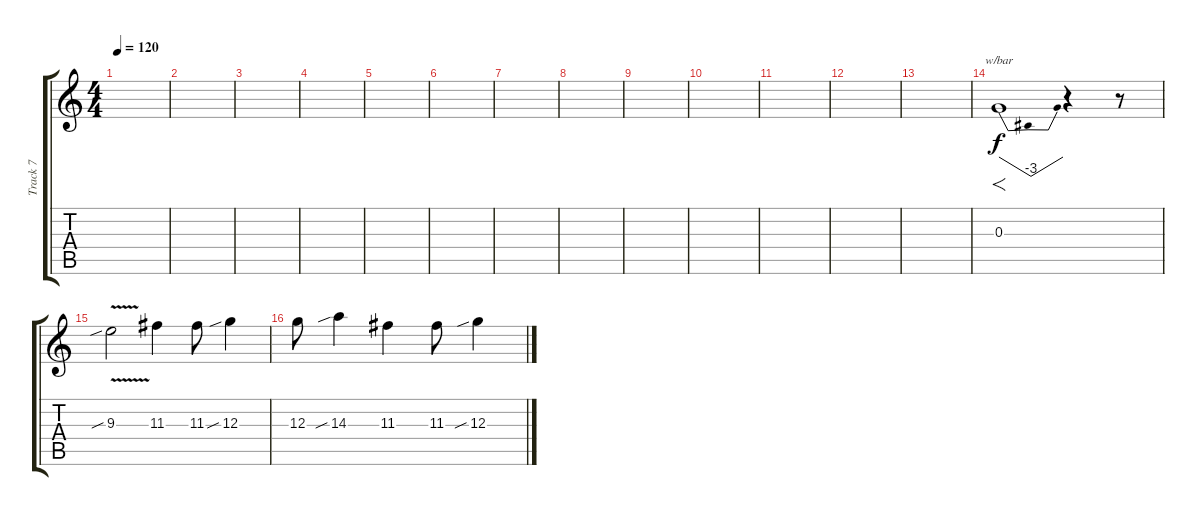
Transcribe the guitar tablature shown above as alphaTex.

\track ("Track 7" "Track 7") {instrument distortionguitar}
\staff {score tabs}
\tuning (E4 B3 G3 D3 A2 E2) {hide}
\ts (4 4)
\tempo 120
\clef g2
\ks c
|
|
|
|
|
|
|
|
|
|
|
|
|
0.3.1{f tbe (dip default 0 0 30 -12 60 0)} r.4 r.8 |
9.3{v sib}.2 11.3.4 11.3.8 12.3{sib}.4 |
12.3.8 14.3{sib}.4 11.3.4 11.3.8 12.3{sib}.4
